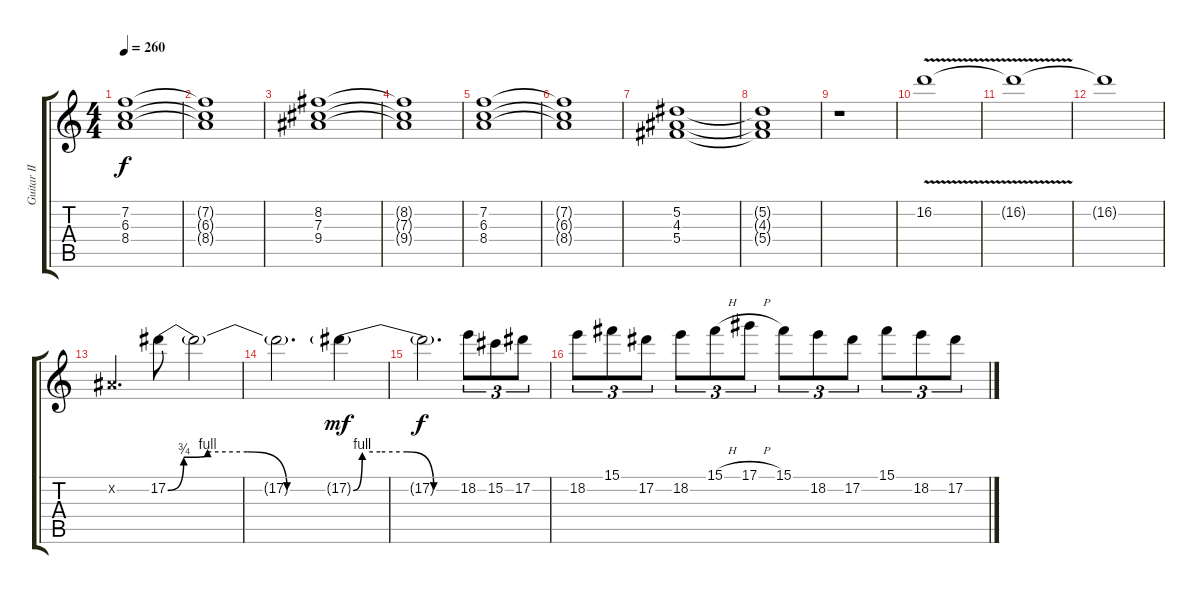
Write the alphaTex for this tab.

\track ("Guitar II" "Guitar II") {instrument overdrivenguitar}
\staff {score tabs}
\tuning (Eb4 Bb3 Gb3 Db3 Ab2 Eb2) {hide}
\ts (4 4)
\tempo 260
\clef g2
\ks c
(7.2 6.3 8.4).1{dy f} |
(7.2{t} 6.3{t} 8.4{t}).1 |
(8.2 7.3 9.4).1 |
(8.2{t} 7.3{t} 9.4{t}).1 |
(7.2 6.3 8.4).1 |
(7.2{t} 6.3{t} 8.4{t}).1 |
(5.2 4.3 5.4).1 |
(5.2{t} 4.3{t} 5.4{t}).1 |
r.1 |
16.2{v}.1 |
16.2{t}.1 |
16.2{t}.1 |
0.2{x}.4{d} 17.2{be (custom 0 0 6 3 15 4 30 4 45 0 60 0)}.8 17.2{t}.2 |
17.2{t}.2{d} 17.2{be (custom 0 0 5 4 15 4 30 4 45 0 60 0) g}.4{dy mf} |
17.2{t}.2{d dy f} 18.2.8{tu (3 2)} 15.2.8{tu (3 2)} 17.2.8{tu (3 2)} |
18.2.8{tu (3 2)} 15.1.8{tu (3 2)} 17.2.8{tu (3 2)} 18.2.8{tu (3 2)} 15.1{h}.8{tu (3 2)} 17.1{h}.8{tu (3 2)} 15.1.8{tu (3 2)} 18.2.8{tu (3 2)} 17.2.8{tu (3 2)} 15.1.8{tu (3 2)} 18.2.8{tu (3 2)} 17.2.8{tu (3 2)}
